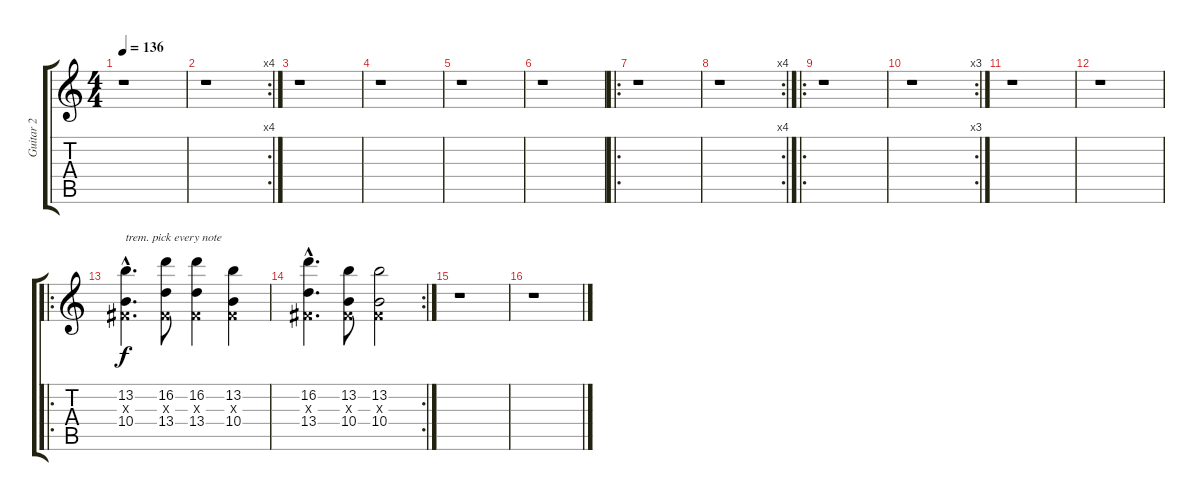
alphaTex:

\track ("Guitar 2" "Guitar 2") {instrument distortionguitar}
\staff {score tabs}
\tuning (Eb4 Bb3 Gb3 Db3 Ab2 Db2) {hide}
\ts (4 4)
\tempo 136
\clef g2
\ks c
r.1{dy f instrument distortionguitar} |
\rc 4
r.1 |
r.1 |
r.1 |
r.1 |
r.1 |
\ro
r.1 |
\rc 4
r.1 |
\ro
r.1 |
\rc 3
r.1 |
r.1 |
r.1 |
\ro
(13.2{hac} 0.3{hac x} 10.4{hac}).4{d txt "trem. pick every note"} (16.2 0.3{x} 13.4).8 (16.2 0.3{x} 13.4).4 (13.2 0.3{x} 10.4).4 |
\rc 2
(16.2{hac} 0.3{hac x} 13.4{hac}).4{d} (13.2 0.3{x} 10.4).8 (13.2 0.3{x} 10.4).2 |
r.1 |
r.1
